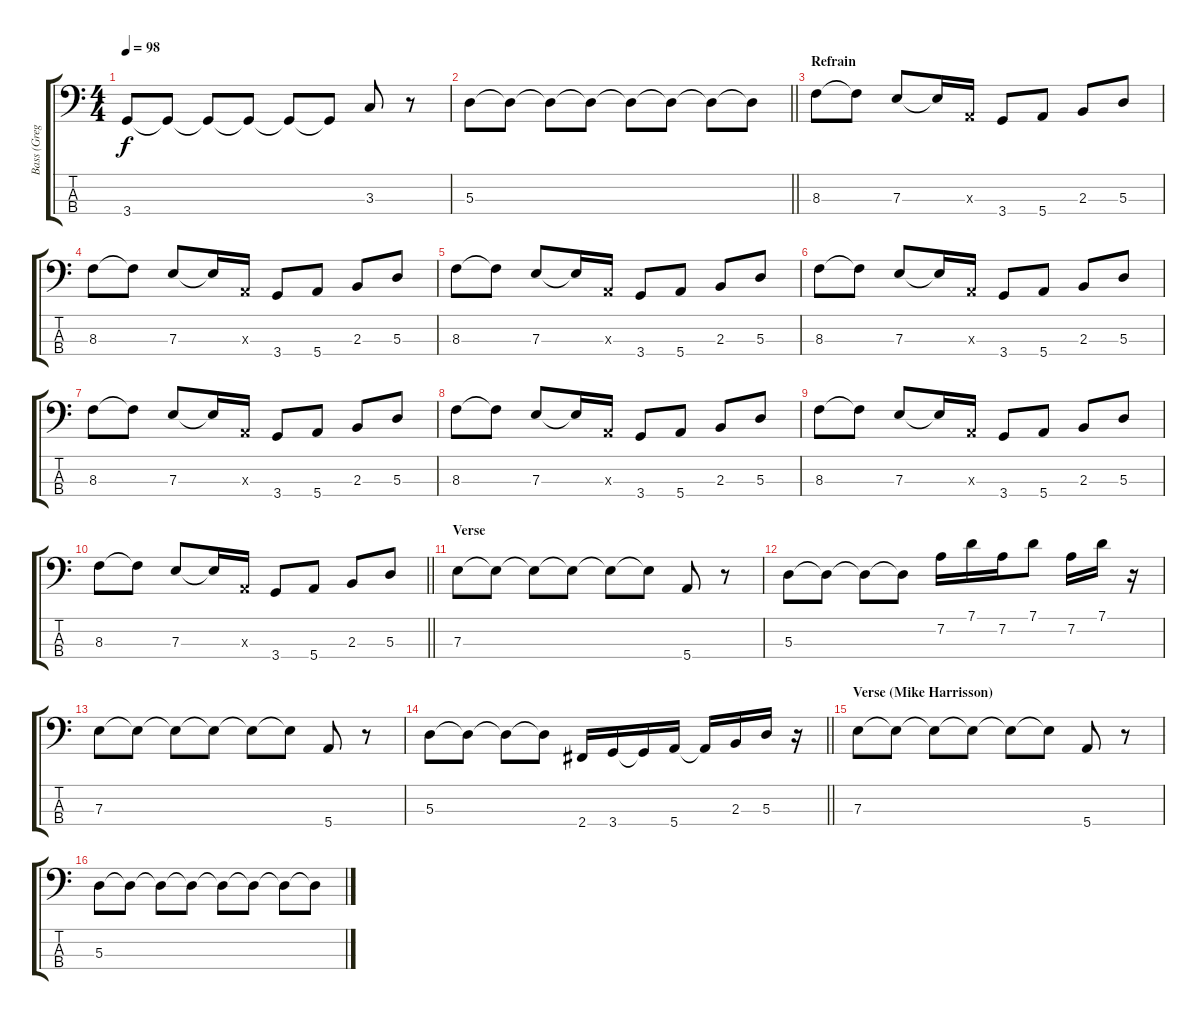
\track ("Bass (Greg Ridley)" "Bass (Greg") {instrument electricbassfinger}
\staff {score tabs}
\tuning (G2 D2 A1 E1) {hide}
\ts (4 4)
\tempo 98
\clef f4
\ks c
3.4.8{dy f} 3.4{t}.8 3.4{t}.8 3.4{t}.8 3.4{t}.8 3.4{t}.8 3.3.8 r.8 |
\barLineRight lightlight
5.3.8 5.3{t}.8 5.3{t}.8 5.3{t}.8 5.3{t}.8 5.3{t}.8 5.3{t}.8 5.3{t}.8 |
\section ("" "Refrain")
8.3.8 8.3{t}.8 7.3.8 7.3{t}.16 0.3{x}.16 3.4.8 5.4.8 2.3.8 5.3.8 |
8.3.8 8.3{t}.8 7.3.8 7.3{t}.16 0.3{x}.16 3.4.8 5.4.8 2.3.8 5.3.8 |
8.3.8 8.3{t}.8 7.3.8 7.3{t}.16 0.3{x}.16 3.4.8 5.4.8 2.3.8 5.3.8 |
8.3.8 8.3{t}.8 7.3.8 7.3{t}.16 0.3{x}.16 3.4.8 5.4.8 2.3.8 5.3.8 |
8.3.8 8.3{t}.8 7.3.8 7.3{t}.16 0.3{x}.16 3.4.8 5.4.8 2.3.8 5.3.8 |
8.3.8 8.3{t}.8 7.3.8 7.3{t}.16 0.3{x}.16 3.4.8 5.4.8 2.3.8 5.3.8 |
8.3.8 8.3{t}.8 7.3.8 7.3{t}.16 0.3{x}.16 3.4.8 5.4.8 2.3.8 5.3.8 |
\barLineRight lightlight
8.3.8 8.3{t}.8 7.3.8 7.3{t}.16 0.3{x}.16 3.4.8 5.4.8 2.3.8 5.3.8 |
\section ("" "Verse")
7.3.8 7.3{t}.8 7.3{t}.8 7.3{t}.8 7.3{t}.8 7.3{t}.8 5.4.8 r.8 |
5.3.8 5.3{t}.8 5.3{t}.8 5.3{t}.8 7.2.16 7.1.16 7.2.16 7.1.8 7.2.16 7.1.16 r.16 |
7.3.8 7.3{t}.8 7.3{t}.8 7.3{t}.8 7.3{t}.8 7.3{t}.8 5.4.8 r.8 |
\barLineRight lightlight
5.3.8 5.3{t}.8 5.3{t}.8 5.3{t}.8 2.4.16 3.4.16 3.4{t}.16 5.4.16 5.4{t}.16 2.3.16 5.3.16 r.16 |
\section ("" "Verse (Mike Harrisson)")
7.3.8 7.3{t}.8 7.3{t}.8 7.3{t}.8 7.3{t}.8 7.3{t}.8 5.4.8 r.8 |
5.3.8 5.3{t}.8 5.3{t}.8 5.3{t}.8 5.3{t}.8 5.3{t}.8 5.3{t}.8 5.3{t}.8
